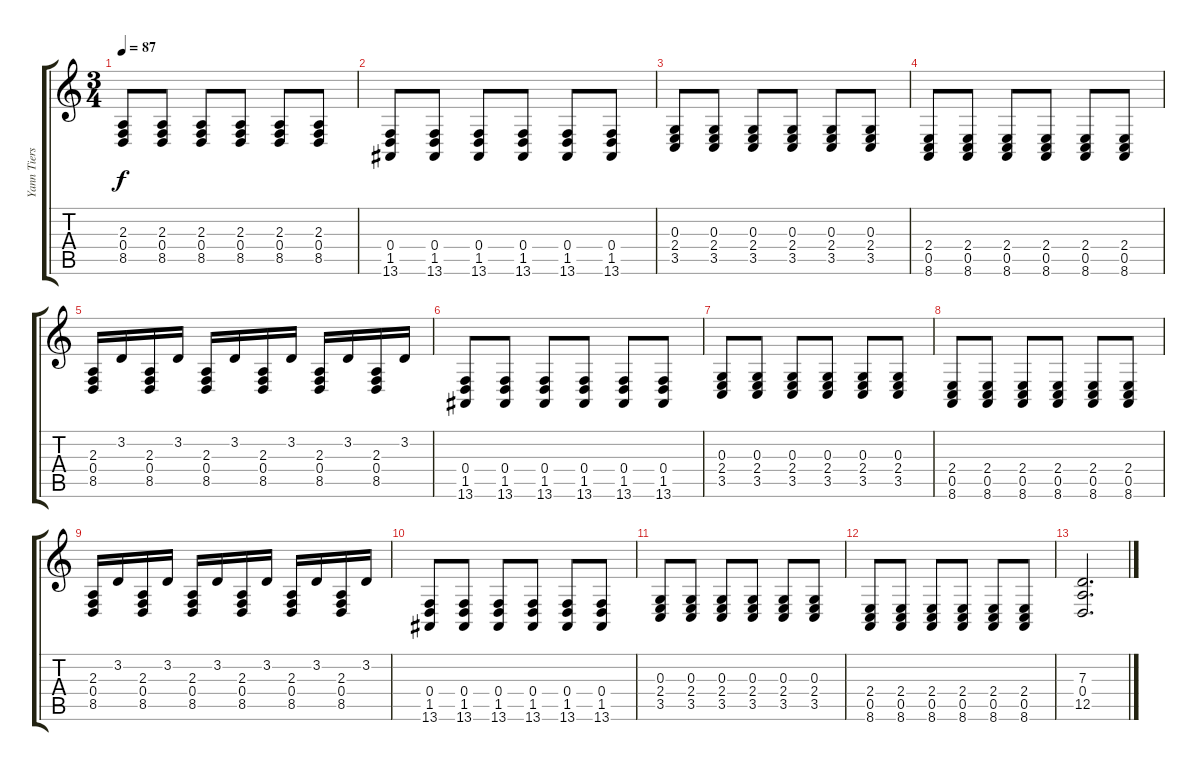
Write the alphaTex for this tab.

\track ("Yann Tiersen" "Yann Tiers") {instrument harpsichord}
\staff {score tabs}
\tuning (E4 B3 G3 D3 A2 E2) {hide}
\ts (3 4)
\tempo 87
\clef g2
\ks c
(2.3 0.4 8.5).8{dy f} (2.3 0.4 8.5).8 (2.3 0.4 8.5).8 (2.3 0.4 8.5).8 (2.3 0.4 8.5).8 (2.3 0.4 8.5).8 |
(0.4 1.5 13.6).8 (0.4 1.5 13.6).8 (0.4 1.5 13.6).8 (0.4 1.5 13.6).8 (0.4 1.5 13.6).8 (0.4 1.5 13.6).8 |
(0.3 2.4 3.5).8 (0.3 2.4 3.5).8 (0.3 2.4 3.5).8 (0.3 2.4 3.5).8 (0.3 2.4 3.5).8 (0.3 2.4 3.5).8 |
(2.4 0.5 8.6).8 (2.4 0.5 8.6).8 (2.4 0.5 8.6).8 (2.4 0.5 8.6).8 (2.4 0.5 8.6).8 (2.4 0.5 8.6).8 |
(2.3 0.4 8.5).16 3.2.16 (2.3 0.4 8.5).16 3.2.16 (2.3 0.4 8.5).16 3.2.16 (2.3 0.4 8.5).16 3.2.16 (2.3 0.4 8.5).16 3.2.16 (2.3 0.4 8.5).16 3.2.16 |
(0.4 1.5 13.6).8 (0.4 1.5 13.6).8 (0.4 1.5 13.6).8 (0.4 1.5 13.6).8 (0.4 1.5 13.6).8 (0.4 1.5 13.6).8 |
(0.3 2.4 3.5).8 (0.3 2.4 3.5).8 (0.3 2.4 3.5).8 (0.3 2.4 3.5).8 (0.3 2.4 3.5).8 (0.3 2.4 3.5).8 |
(2.4 0.5 8.6).8 (2.4 0.5 8.6).8 (2.4 0.5 8.6).8 (2.4 0.5 8.6).8 (2.4 0.5 8.6).8 (2.4 0.5 8.6).8 |
(2.3 0.4 8.5).16 3.2.16 (2.3 0.4 8.5).16 3.2.16 (2.3 0.4 8.5).16 3.2.16 (2.3 0.4 8.5).16 3.2.16 (2.3 0.4 8.5).16 3.2.16 (2.3 0.4 8.5).16 3.2.16 |
(0.4 1.5 13.6).8 (0.4 1.5 13.6).8 (0.4 1.5 13.6).8 (0.4 1.5 13.6).8 (0.4 1.5 13.6).8 (0.4 1.5 13.6).8 |
(0.3 2.4 3.5).8 (0.3 2.4 3.5).8 (0.3 2.4 3.5).8 (0.3 2.4 3.5).8 (0.3 2.4 3.5).8 (0.3 2.4 3.5).8 |
(2.4 0.5 8.6).8 (2.4 0.5 8.6).8 (2.4 0.5 8.6).8 (2.4 0.5 8.6).8 (2.4 0.5 8.6).8 (2.4 0.5 8.6).8 |
(7.3 0.4 12.5).2{d}
